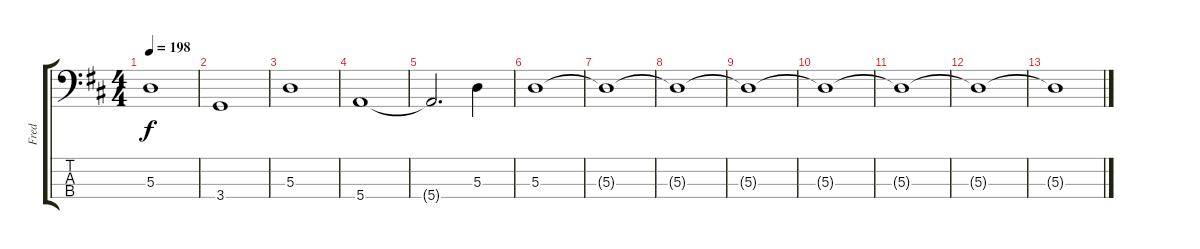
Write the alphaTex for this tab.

\track ("Fred" "Fred") {instrument electricbasspick}
\staff {score tabs}
\tuning (G2 D2 A1 E1) {hide}
\ts (4 4)
\tempo 198
\clef f4
\ks bminor
5.3.1{dy f} |
3.4.1 |
5.3.1 |
5.4.1 |
5.4{t}.2{d} 5.3.4 |
5.3.1 |
5.3{t}.1 |
5.3{t}.1 |
5.3{t}.1 |
5.3{t}.1 |
5.3{t}.1 |
5.3{t}.1 |
5.3{t}.1
